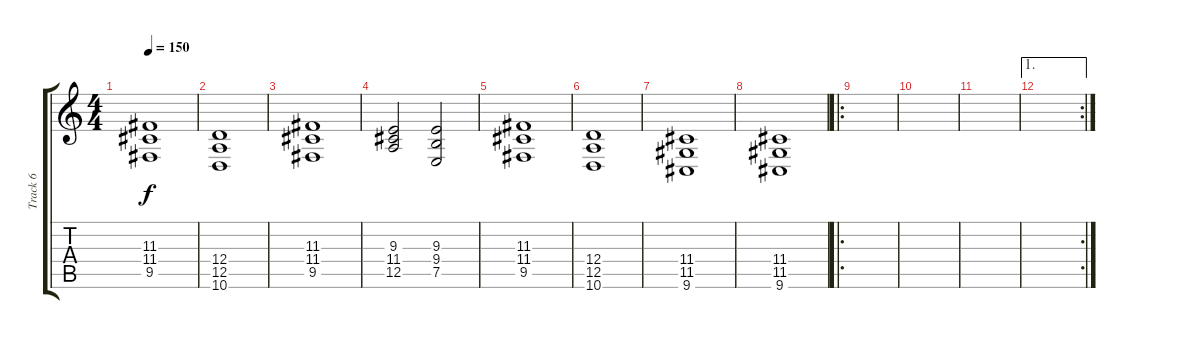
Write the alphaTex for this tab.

\track ("Track 6" "Track 6") {instrument stringensemble1}
\staff {score tabs}
\tuning (E4 B3 G3 D3 A2 E2) {hide}
\ts (4 4)
\tempo 150
\clef g2
\ks c
(11.3 11.4 9.5).1{dy f} |
(12.4 12.5 10.6).1 |
(11.3 11.4 9.5).1 |
(9.3 11.4 12.5).2 (9.3 9.4 7.5).2 |
(11.3 11.4 9.5).1 |
(12.4 12.5 10.6).1 |
(11.4 11.5 9.6).1 |
(11.4 11.5 9.6).1 |
\ro
|
|
|
\ae 1
\rc 2
